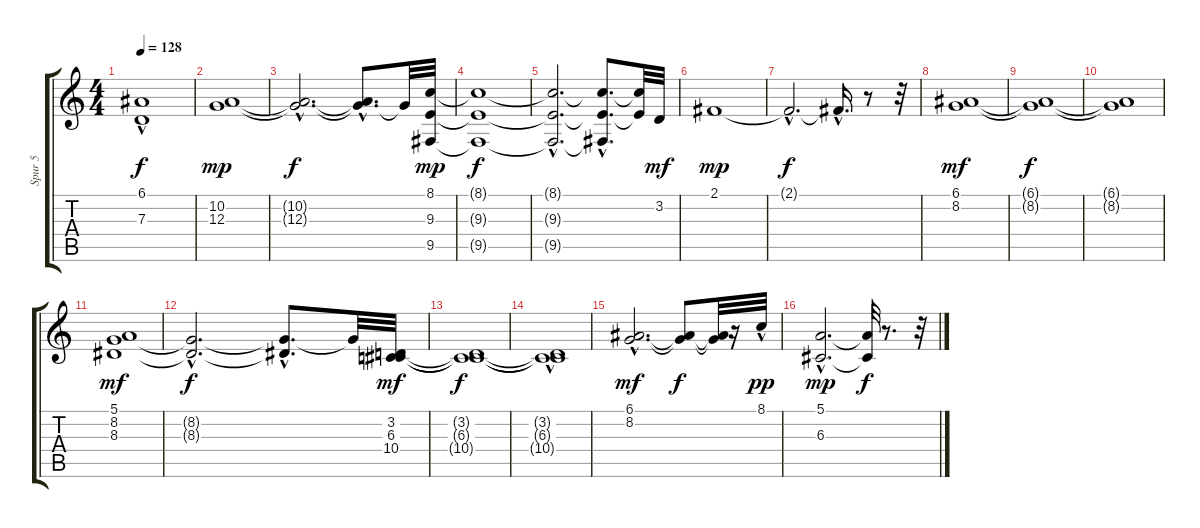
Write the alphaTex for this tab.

\track ("Spur 5" "Spur 5") {instrument rockorgan}
\staff {score tabs}
\tuning (E4 B3 G3 D3 A2 E2) {hide}
\ts (4 4)
\tempo 128
\clef g2
\ks c
(6.1{t} 7.3{hac t}).1{dy f} |
(10.2 12.3).1{dy mp} |
(10.2{hac t} 12.3{hac t}).2{d dy f} (10.2{hac t} 12.3{hac t}).8{d} 12.3{t}.32 (8.1 9.3 9.5).32{dy mp} |
(8.1{t} 9.3{t} 9.5{t}).1{dy f} |
(8.1{hac t} 9.3{hac t} 9.5{hac t}).2{d} (8.1{hac t} 9.3{hac t} 9.5{t}).8{d} (8.1{t} 9.3{t}).32 3.2.32{dy mf} |
2.1.1{dy mp} |
2.1{hac t}.2{d dy f} 2.1{hac t}.16{d} r.8 r.32 |
(6.1 8.2).1{dy mf} |
(6.1{t} 8.2{t}).1{dy f} |
(6.1{t} 8.2{t}).1 |
(5.1 8.2 8.3).1{dy mf} |
(8.2{hac t} 8.3{hac t}).2{d dy f} (8.2{hac t} 8.3{hac t}).8{d} 8.2{t}.32 (3.2 6.3 10.4).32{dy mf} |
(3.2{t} 6.3{t} 10.4{t}).1{dy f} |
(3.2{t} 6.3{hac t} 10.4{hac t}).1 |
(6.1{hac} 8.2{hac}).2{d dy mf} (6.1{t} 8.2{t}).8{dy f} (6.1{t} 8.2{t}).32 r.16 8.1{hac}.32{dy pp} |
(5.1{hac} 6.3{hac}).2{d dy mp} (5.1{t} 6.3{t}).32{dy f} r.8{d} r.32
